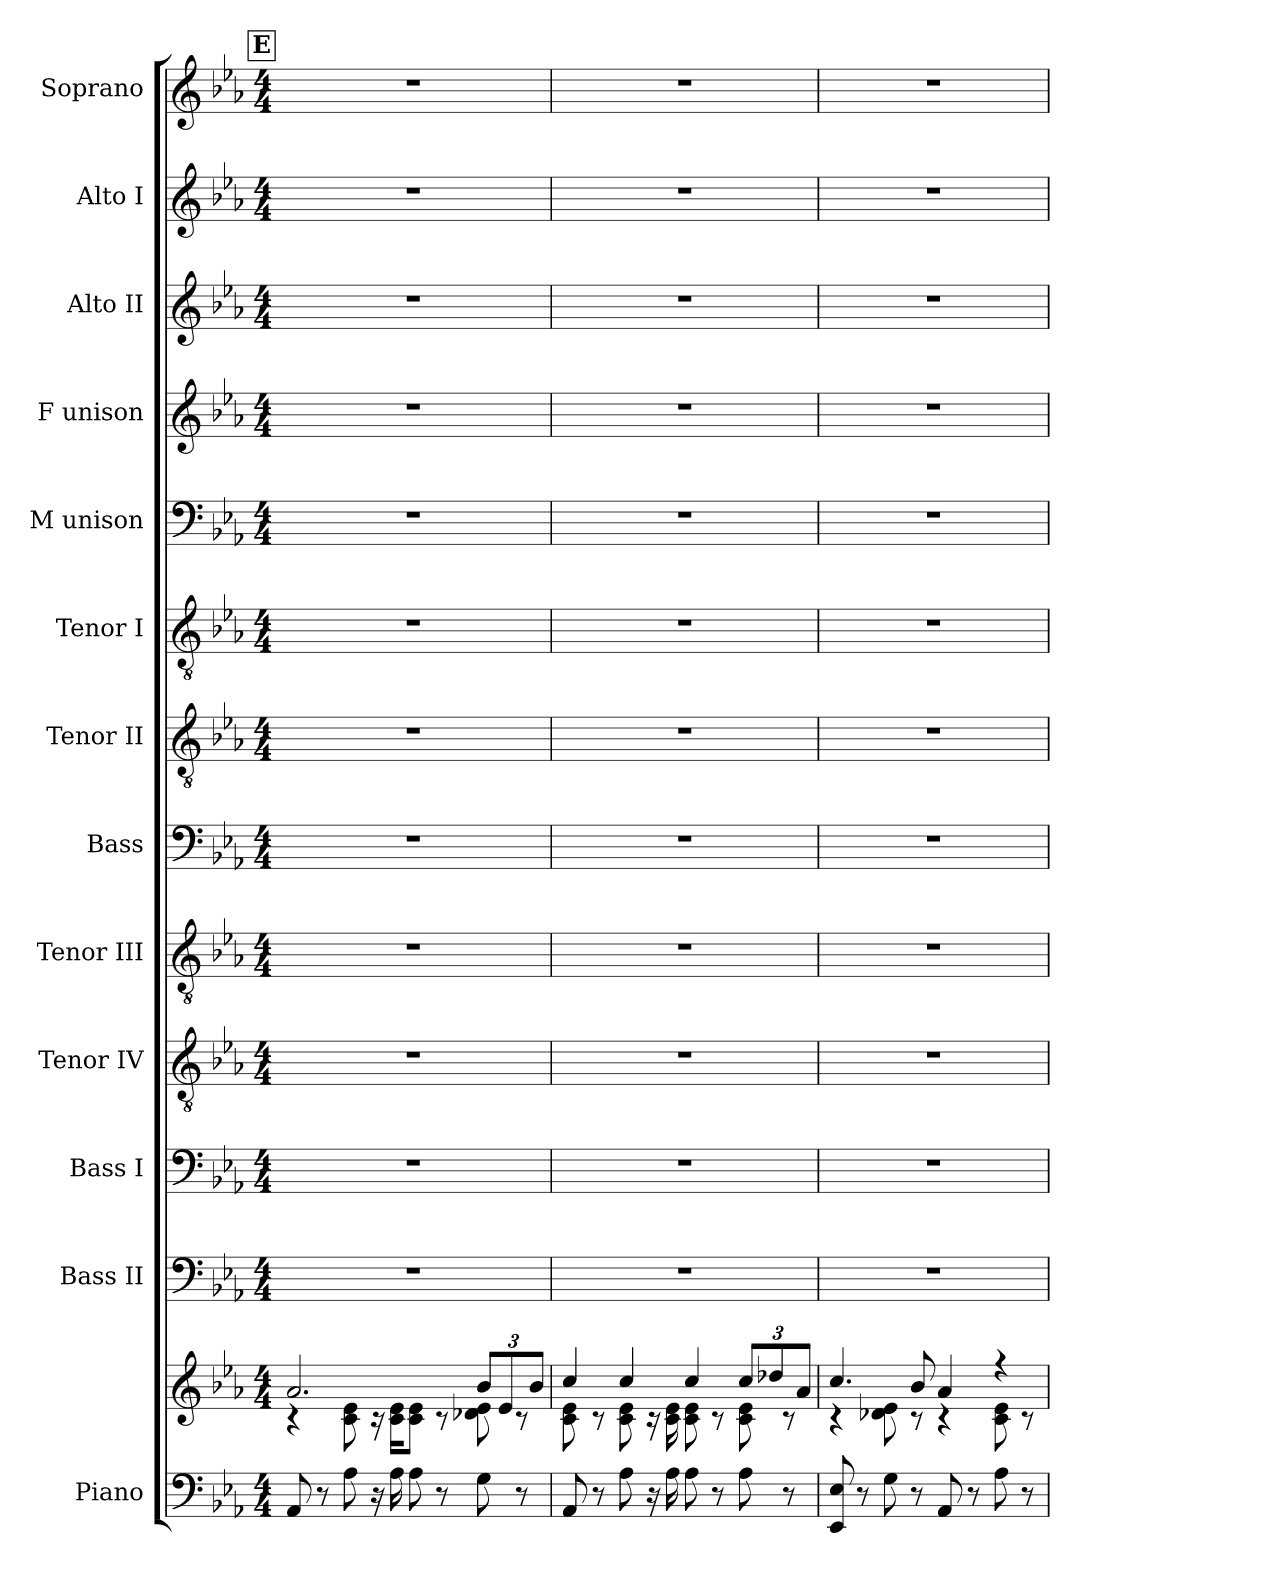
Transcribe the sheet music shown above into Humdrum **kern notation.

**kern	**kern	**kern	**kern	**kern	**kern	**kern	**kern	**kern	**kern	**kern	**kern	**kern	**kern
*part13	*part13	*part12	*part11	*part10	*part9	*part8	*part7	*part6	*part5	*part4	*part3	*part2	*part1
*staff14	*staff13	*staff12	*staff11	*staff10	*staff9	*staff8	*staff7	*staff6	*staff5	*staff4	*staff3	*staff2	*staff1
*I"Piano	*	*I"Bass II	*I"Bass I	*I"Tenor IV	*I"Tenor III	*I"Bass	*I"Tenor II	*I"Tenor I	*I"M unison	*I"F unison	*I"Alto II	*I"Alto I	*I"Soprano
*	*	*I'B.II	*I'B.I	*I'T.IV	*I'T.III	*I'B.	*I'T.II	*I'T.I	*I'M.u.	*I'F.u.	*I'A.II	*I'A.I	*I'S.
!!LO:LB:g=z
*clefF4	*clefG2	*clefF4	*clefF4	*clefGv2	*clefGv2	*clefF4	*clefGv2	*clefGv2	*clefF4	*clefG2	*clefG2	*clefG2	*clefG2
*k[b-e-a-]	*k[b-e-a-]	*k[b-e-a-]	*k[b-e-a-]	*k[b-e-a-]	*k[b-e-a-]	*k[b-e-a-]	*k[b-e-a-]	*k[b-e-a-]	*k[b-e-a-]	*k[b-e-a-]	*k[b-e-a-]	*k[b-e-a-]	*k[b-e-a-]
*M4/4	*M4/4	*M4/4	*M4/4	*M4/4	*M4/4	*M4/4	*M4/4	*M4/4	*M4/4	*M4/4	*M4/4	*M4/4	*M4/4
!!LO:REH:place=s1:a:fs=10.9:t=E
=91	=91	=91	=91	=91	=91	=91	=91	=91	=91	=91	=91	=91	=91
*	*^	*	*	*	*	*	*	*	*	*	*	*	*
8AA-/	2.a-/	4rc	1r	1r	1r	1r	1r	1r	1r	1r	1r	1r	1r	1r
8r	.	.	.	.	.	.	.	.	.	.	.	.	.	.
8A-\	.	8c\ 8e-\	.	.	.	.	.	.	.	.	.	.	.	.
16r	.	16rc	.	.	.	.	.	.	.	.	.	.	.	.
16A-\	.	16c\ 16e-\KL	.	.	.	.	.	.	.	.	.	.	.	.
8A-\	.	8c\ 8e-\J	.	.	.	.	.	.	.	.	.	.	.	.
8r	.	8rc	.	.	.	.	.	.	.	.	.	.	.	.
*	*Xbrackettup	*	*	*	*	*	*	*	*	*	*	*	*	*
8G\	12b-/L	8d-X\ 8e-\	.	.	.	.	.	.	.	.	.	.	.	.
.	12e-/	.	.	.	.	.	.	.	.	.	.	.	.	.
8r	.	8rc	.	.	.	.	.	.	.	.	.	.	.	.
.	12b-/J	.	.	.	.	.	.	.	.	.	.	.	.	.
=92	=92	=92	=92	=92	=92	=92	=92	=92	=92	=92	=92	=92	=92	=92
8AA-/	4cc/	8c\ 8e-\	1r	1r	1r	1r	1r	1r	1r	1r	1r	1r	1r	1r
8r	.	8rc	.	.	.	.	.	.	.	.	.	.	.	.
8A-\	4cc/	8c\ 8e-\	.	.	.	.	.	.	.	.	.	.	.	.
16r	.	16r	.	.	.	.	.	.	.	.	.	.	.	.
16A-\	.	16c\ 16e-\	.	.	.	.	.	.	.	.	.	.	.	.
8A-\	4cc/	8c\ 8e-\	.	.	.	.	.	.	.	.	.	.	.	.
8r	.	8r	.	.	.	.	.	.	.	.	.	.	.	.
8A-\	12cc/L	8c\ 8e-\	.	.	.	.	.	.	.	.	.	.	.	.
.	12dd-X/	.	.	.	.	.	.	.	.	.	.	.	.	.
8r	.	8rc	.	.	.	.	.	.	.	.	.	.	.	.
.	12a-/J	.	.	.	.	.	.	.	.	.	.	.	.	.
=93	=93	=93	=93	=93	=93	=93	=93	=93	=93	=93	=93	=93	=93	=93
8EE-/ 8E-/	4.cc/	4rc	1r	1r	1r	1r	1r	1r	1r	1r	1r	1r	1r	1r
8r	.	.	.	.	.	.	.	.	.	.	.	.	.	.
8G\	.	8d-X\ 8e-\	.	.	.	.	.	.	.	.	.	.	.	.
8r	8b-/	8rc	.	.	.	.	.	.	.	.	.	.	.	.
8AA-/	4a-/	4rc	.	.	.	.	.	.	.	.	.	.	.	.
8r	.	.	.	.	.	.	.	.	.	.	.	.	.	.
8A-\	4r	8c\ 8e-\	.	.	.	.	.	.	.	.	.	.	.	.
8r	.	8rc	.	.	.	.	.	.	.	.	.	.	.	.
*	*v	*v	*	*	*	*	*	*	*	*	*	*	*	*
=	=	=	=	=	=	=	=	=	=	=	=	=	=
*-	*-	*-	*-	*-	*-	*-	*-	*-	*-	*-	*-	*-	*-
